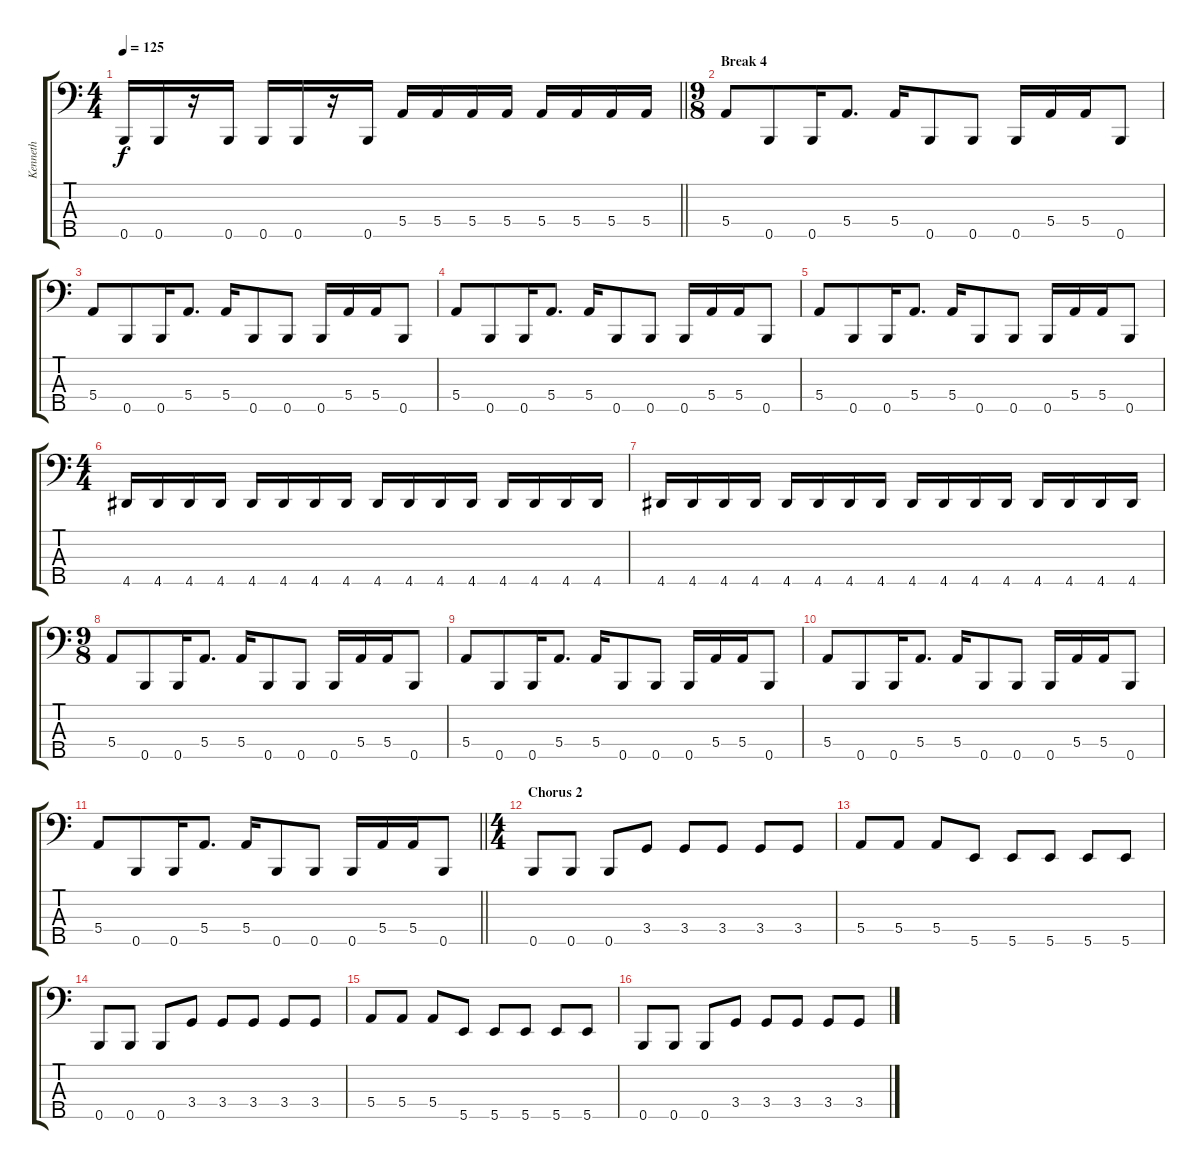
\track ("Kenneth" "Kenneth") {instrument electricbasspick}
\staff {score tabs}
\tuning (G2 D2 A1 E1 B0) {hide}
\ts (4 4)
\tempo 125
\clef f4
\barLineRight lightlight
\ks c
0.5.16{dy f} 0.5.16 r.16 0.5.16 0.5.16 0.5.16 r.16 0.5.16 5.4.16 5.4.16 5.4.16 5.4.16 5.4.16 5.4.16 5.4.16 5.4.16 |
\ts (9 8)
\section ("" "Break 4")
5.4.8 0.5.8 0.5.16 5.4.8{d} 5.4.16 0.5.8 0.5.8 0.5.16 5.4.16 5.4.16 0.5.8 |
5.4.8 0.5.8 0.5.16 5.4.8{d} 5.4.16 0.5.8 0.5.8 0.5.16 5.4.16 5.4.16 0.5.8 |
5.4.8 0.5.8 0.5.16 5.4.8{d} 5.4.16 0.5.8 0.5.8 0.5.16 5.4.16 5.4.16 0.5.8 |
5.4.8 0.5.8 0.5.16 5.4.8{d} 5.4.16 0.5.8 0.5.8 0.5.16 5.4.16 5.4.16 0.5.8 |
\ts (4 4)
4.5.16 4.5.16 4.5.16 4.5.16 4.5.16 4.5.16 4.5.16 4.5.16 4.5.16 4.5.16 4.5.16 4.5.16 4.5.16 4.5.16 4.5.16 4.5.16 |
4.5.16 4.5.16 4.5.16 4.5.16 4.5.16 4.5.16 4.5.16 4.5.16 4.5.16 4.5.16 4.5.16 4.5.16 4.5.16 4.5.16 4.5.16 4.5.16 |
\ts (9 8)
5.4.8 0.5.8 0.5.16 5.4.8{d} 5.4.16 0.5.8 0.5.8 0.5.16 5.4.16 5.4.16 0.5.8 |
5.4.8 0.5.8 0.5.16 5.4.8{d} 5.4.16 0.5.8 0.5.8 0.5.16 5.4.16 5.4.16 0.5.8 |
5.4.8 0.5.8 0.5.16 5.4.8{d} 5.4.16 0.5.8 0.5.8 0.5.16 5.4.16 5.4.16 0.5.8 |
\barLineRight lightlight
5.4.8 0.5.8 0.5.16 5.4.8{d} 5.4.16 0.5.8 0.5.8 0.5.16 5.4.16 5.4.16 0.5.8 |
\ts (4 4)
\section ("" "Chorus 2")
0.5.8 0.5.8 0.5.8 3.4.8 3.4.8 3.4.8 3.4.8 3.4.8 |
5.4.8 5.4.8 5.4.8 5.5.8 5.5.8 5.5.8 5.5.8 5.5.8 |
0.5.8 0.5.8 0.5.8 3.4.8 3.4.8 3.4.8 3.4.8 3.4.8 |
5.4.8 5.4.8 5.4.8 5.5.8 5.5.8 5.5.8 5.5.8 5.5.8 |
0.5.8 0.5.8 0.5.8 3.4.8 3.4.8 3.4.8 3.4.8 3.4.8
